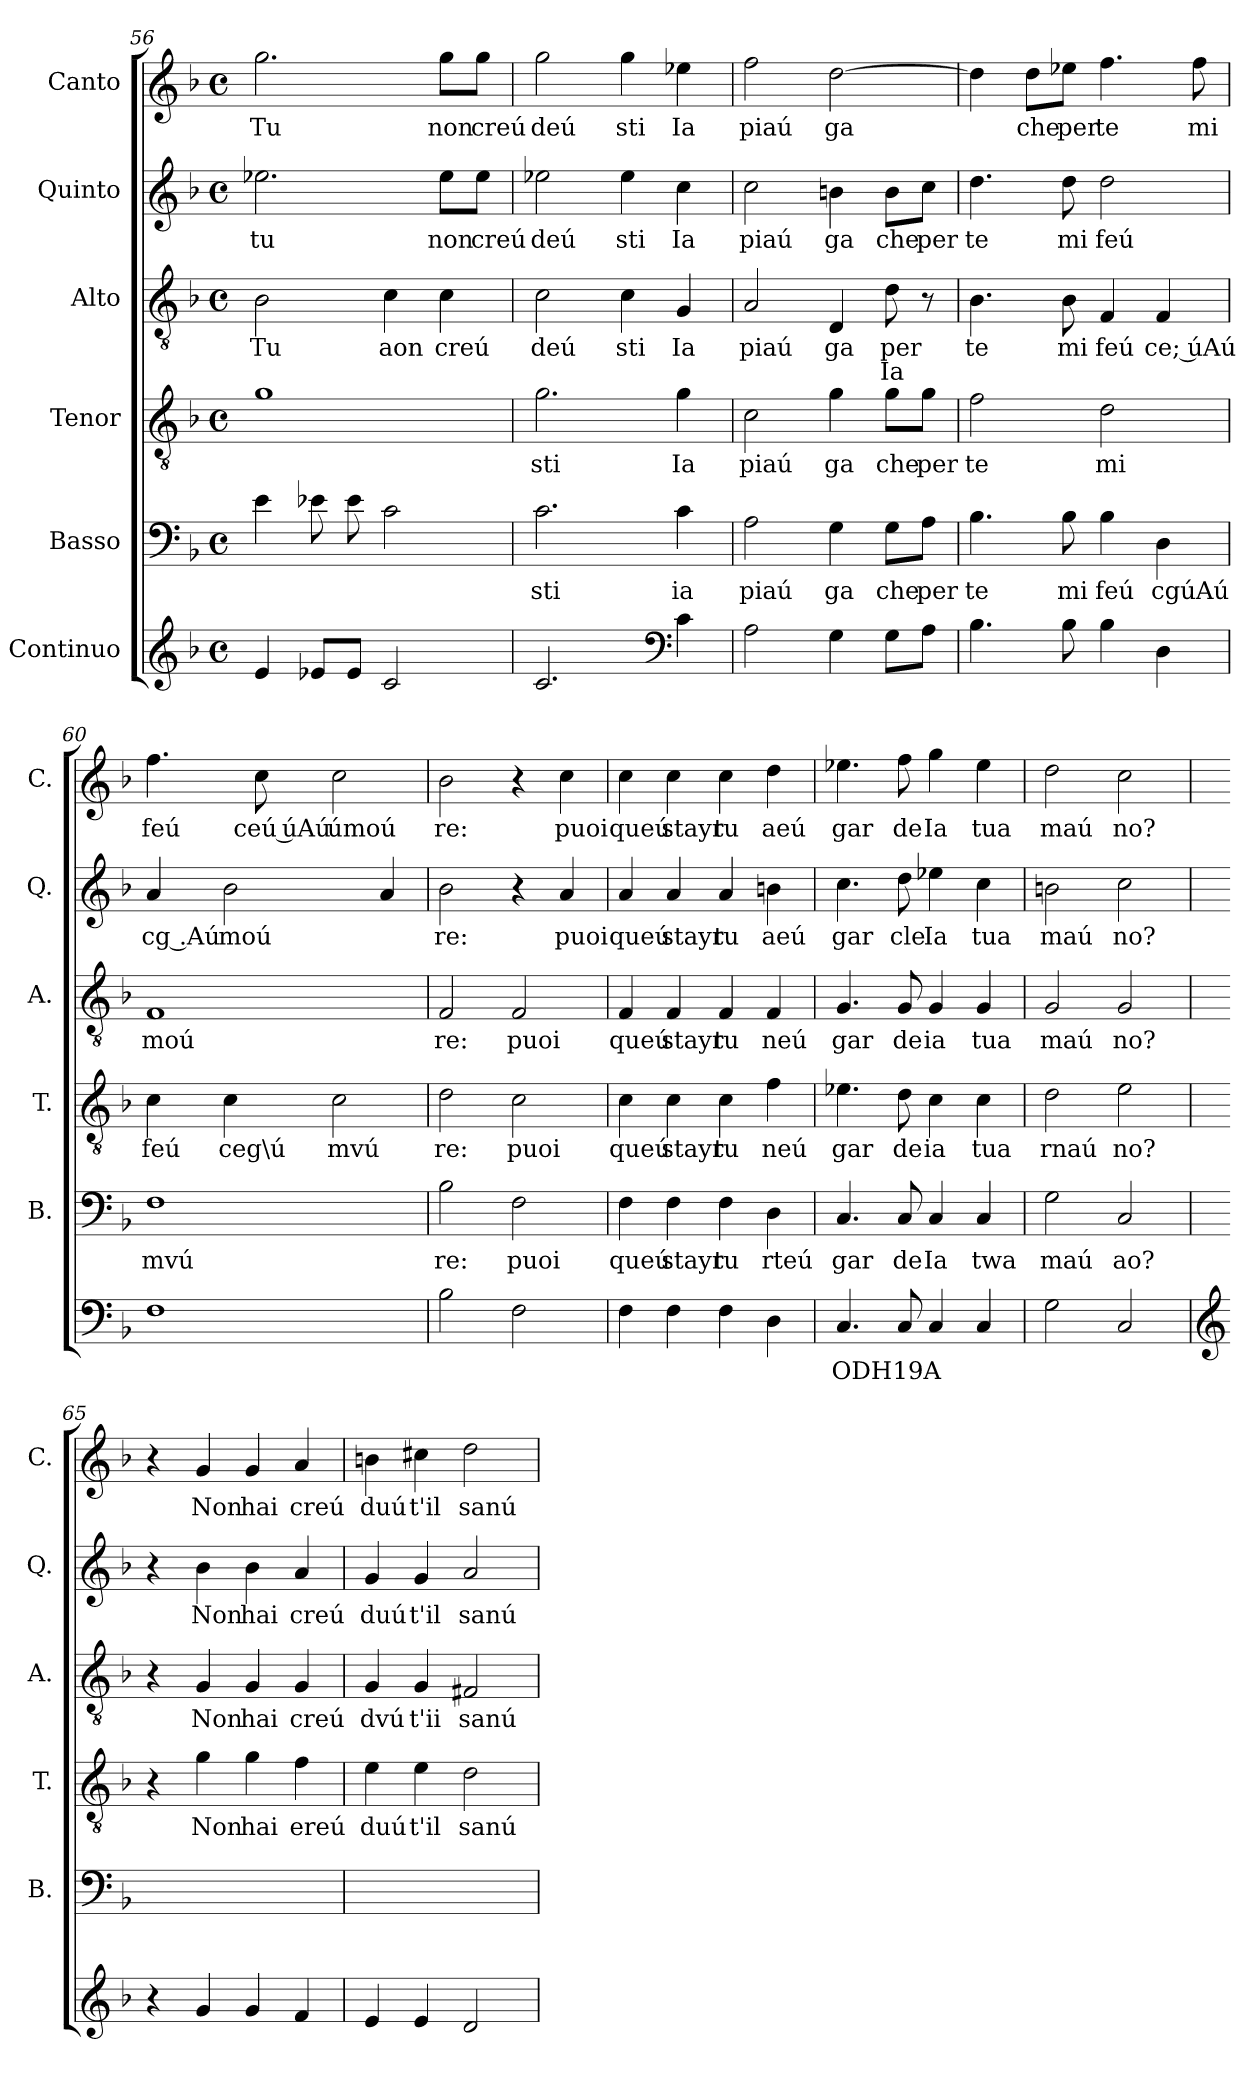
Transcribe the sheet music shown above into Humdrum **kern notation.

**kern	**text	**kern	**text	**kern	**text	**kern	**text	**text	**kern	**text	**kern	**text
*part6	*part6	*part5	*part5	*part4	*part4	*part3	*part3	*part3	*part2	*part2	*part1	*part1
*staff6	*staff6	*staff5	*staff5	*staff4	*staff4	*staff3	*staff3	*staff3	*staff2	*staff2	*staff1	*staff1
*I"Continuo	*	*I"Basso	*	*I"Tenor	*	*I"Alto	*	*	*I"Quinto	*	*I"Canto	*
*	*	*I'B.	*	*I'T.	*	*I'A.	*	*	*I'Q.	*	*I'C.	*
!!LO:PB:g=z
*clefG2	*	*clefF4	*	*clefGv2	*	*clefGv2	*	*	*clefG2	*	*clefG2	*
*k[b-]	*	*k[b-]	*	*k[b-]	*	*k[b-]	*	*	*k[b-]	*	*k[b-]	*
*F:	*	*F:	*	*F:	*	*F:	*	*	*F:	*	*F:	*
*M4/4	*	*M4/4	*	*M4/4	*	*M4/4	*	*	*M4/4	*	*M4/4	*
*met(c)	*	*met(c)	*	*met(c)	*	*met(c)	*	*	*met(c)	*	*met(c)	*
=56	=56	=56	=56	=56	=56	=56	=56	=56	=56	=56	=56	=56
!	!	!	!	!	!	!	!LO:LY:b	!	!	!LO:LY:b	!	!LO:LY:b
4e/	.	4e\	.	1g	.	2B-\	Tu	.	2.ee-X\	tu	2.gg\	Tu
8e-X/L	.	8e-X\	.	.	.	.	.	.	.	.	.	.
8e-/J	.	8e-\	.	.	.	.	.	.	.	.	.	.
!	!	!	!	!	!	!	!LO:LY:b	!	!	!	!	!
2c/	.	2c\	.	.	.	4c\	aon	.	.	.	.	.
!	!	!	!	!	!	!	!LO:LY:b	!	!	!LO:LY:b	!	!LO:LY:b
.	.	.	.	.	.	4c\	creú	.	8ee-\L	non	8gg\L	non
!	!	!	!	!	!	!	!	!	!	!LO:LY:b	!	!LO:LY:b
.	.	.	.	.	.	.	.	.	8ee-\J	creú	8gg\J	creú
=57	=57	=57	=57	=57	=57	=57	=57	=57	=57	=57	=57	=57
!	!	!	!LO:LY:b	!	!LO:LY:b	!	!LO:LY:b	!	!	!LO:LY:b	!	!LO:LY:b
2.c/	.	2.c\	sti	2.g\	sti	2c\	deú	.	2ee-X\	deú	2gg\	deú
!	!	!	!	!	!	!	!LO:LY:b	!	!	!LO:LY:b	!	!LO:LY:b
.	.	.	.	.	.	4c\	sti	.	4ee-\	sti	4gg\	sti
*clefF4	*	*	*	*	*	*	*	*	*	*	*	*
!	!	!	!LO:LY:b	!	!LO:LY:b	!	!LO:LY:b	!	!	!LO:LY:b	!	!LO:LY:b
4c\	.	4c\	ia	4g\	Ia	4G/	Ia	.	4cc\	Ia	4ee-X\	Ia
=58	=58	=58	=58	=58	=58	=58	=58	=58	=58	=58	=58	=58
!	!	!	!LO:LY:b	!	!LO:LY:b	!	!LO:LY:b	!	!	!LO:LY:b	!	!LO:LY:b
2A\	.	2A\	piaú	2c\	piaú	2A/	piaú	.	2cc\	piaú	2ff\	piaú
!	!	!	!LO:LY:b	!	!LO:LY:b	!	!LO:LY:b	!	!	!LO:LY:b	!	!LO:LY:b
4G\	.	4G\	ga	4g\	ga	4D/	ga	.	4bn\	ga	[2dd\	ga
!	!	!	!LO:LY:b	!	!LO:LY:b	!	!LO:LY:b	!LO:LY:b	!	!LO:LY:b	!	!
8G\L	.	8G\L	che	8g\L	che	8d\	per	Ia	8b\L	che	.	.
!	!	!	!LO:LY:b	!	!LO:LY:b	!	!	!	!	!LO:LY:b	!	!
8A\J	.	8A\J	per	8g\J	per	8r	.	.	8cc\J	per	.	.
=59	=59	=59	=59	=59	=59	=59	=59	=59	=59	=59	=59	=59
!	!	!	!LO:LY:b	!	!LO:LY:b	!	!LO:LY:b	!	!	!LO:LY:b	!	!
4.B-\	.	4.B-\	te	2f\	te	4.B-\	te	.	4.dd\	te	4dd\]	.
!	!	!	!	!	!	!	!	!	!	!	!	!LO:LY:b
.	.	.	.	.	.	.	.	.	.	.	8dd\L	che
!	!	!	!LO:LY:b	!	!	!	!LO:LY:b	!	!	!LO:LY:b	!	!LO:LY:b
8B-\	.	8B-\	mi	.	.	8B-\	mi	.	8dd\	mi	8ee-X\J	per
!	!	!	!LO:LY:b	!	!LO:LY:b	!	!LO:LY:b	!	!	!LO:LY:b	!	!LO:LY:b
4B-\	.	4B-\	feú	2d\	mi	4F/	feú	.	2dd\	feú	4.ff\	te
!	!	!	!LO:LY:b	!	!	!	!LO:LY:b	!	!	!	!	!
4D\	.	4D\	cgúAú	.	.	4F/	ce; úAú	.	.	.	.	.
!	!	!	!	!	!	!	!	!	!	!	!	!LO:LY:b
.	.	.	.	.	.	.	.	.	.	.	8ff\	mi
=60	=60	=60	=60	=60	=60	=60	=60	=60	=60	=60	=60	=60
!	!	!	!LO:LY:b	!	!LO:LY:b	!	!LO:LY:b	!	!	!LO:LY:b	!	!LO:LY:b
1F	.	1F	mvú	4c\	feú	1F	moú	.	4a/	cg .Aú	4.ff\	feú
!	!	!	!	!	!LO:LY:b	!	!	!	!	!LO:LY:b	!	!
.	.	.	.	4c\	ceg\ú	.	.	.	2b-\	moú	.	.
!	!	!	!	!	!	!	!	!	!	!	!	!LO:LY:b
.	.	.	.	.	.	.	.	.	.	.	8cc\	ceú úAú
!	!	!	!	!	!LO:LY:b	!	!	!	!	!	!	!LO:LY:b
.	.	.	.	2c\	mvú	.	.	.	.	.	2cc\	úmoú
.	.	.	.	.	.	.	.	.	4a/	.	.	.
!!LO:LB:g=z
=61	=61	=61	=61	=61	=61	=61	=61	=61	=61	=61	=61	=61
!	!	!	!LO:LY:b	!	!LO:LY:b	!	!LO:LY:b	!	!	!LO:LY:b	!	!LO:LY:b
2B-\	.	2B-\	re:	2d\	re:	2F/	re:	.	2b-\	re:	2b-\	re:
!	!	!	!LO:LY:b	!	!LO:LY:b	!	!LO:LY:b	!	!	!	!	!
2F\	.	2F\	puoi	2c\	puoi	2F/	puoi	.	4r	.	4r	.
!	!	!	!	!	!	!	!	!	!	!LO:LY:b	!	!LO:LY:b
.	.	.	.	.	.	.	.	.	4a/	puoi	4cc\	puoi
=62	=62	=62	=62	=62	=62	=62	=62	=62	=62	=62	=62	=62
!	!	!	!LO:LY:b	!	!LO:LY:b	!	!LO:LY:b	!	!	!LO:LY:b	!	!LO:LY:b
4F\	.	4F\	queú	4c\	queú	4F/	queú	.	4a/	queú	4cc\	queú
!	!	!	!LO:LY:b	!	!LO:LY:b	!	!LO:LY:b	!	!	!LO:LY:b	!	!LO:LY:b
4F\	.	4F\	stayr	4c\	stayr	4F/	stayr	.	4a/	stayr	4cc\	stayr
!	!	!	!LO:LY:b	!	!LO:LY:b	!	!LO:LY:b	!	!	!LO:LY:b	!	!LO:LY:b
4F\	.	4F\	tu	4c\	tu	4F/	tu	.	4a/	tu	4cc\	tu
!	!	!	!LO:LY:b	!	!LO:LY:b	!	!LO:LY:b	!	!	!LO:LY:b	!	!LO:LY:b
4D\	.	4D\	rteú	4f\	neú	4F/	neú	.	4bn\	aeú	4dd\	aeú
=63	=63	=63	=63	=63	=63	=63	=63	=63	=63	=63	=63	=63
!	!LO:LY:b	!	!LO:LY:b	!	!LO:LY:b	!	!LO:LY:b	!	!	!LO:LY:b	!	!LO:LY:b
4.C/	ODH	4.C/	gar	4.e-X\	gar	4.G/	gar	.	4.cc\	gar	4.ee-X\	gar
!	!LO:LY:b	!	!LO:LY:b	!	!LO:LY:b	!	!LO:LY:b	!	!	!LO:LY:b	!	!LO:LY:b
8C/	19A	8C/	de	8d\	de	8G/	de	.	8dd\	cle	8ff\	de
!	!	!	!LO:LY:b	!	!LO:LY:b	!	!LO:LY:b	!	!	!LO:LY:b	!	!LO:LY:b
4C/	.	4C/	Ia	4c\	ia	4G/	ia	.	4ee-X\	Ia	4gg\	Ia
!	!	!	!LO:LY:b	!	!LO:LY:b	!	!LO:LY:b	!	!	!LO:LY:b	!	!LO:LY:b
4C/	.	4C/	twa	4c\	tua	4G/	tua	.	4cc\	tua	4ee-\	tua
=64	=64	=64	=64	=64	=64	=64	=64	=64	=64	=64	=64	=64
!	!	!	!LO:LY:b	!	!LO:LY:b	!	!LO:LY:b	!	!	!LO:LY:b	!	!LO:LY:b
2G\	.	2G\	maú	2d\	rnaú	2G/	maú	.	2bn\	maú	2dd\	maú
!	!	!	!LO:LY:b	!	!LO:LY:b	!	!LO:LY:b	!	!	!LO:LY:b	!	!LO:LY:b
2C/	.	2C/	ao?	2e\	no?	2G/	no?	.	2cc\	no?	2cc\	no?
=65	=65	=65	=65	=65	=65	=65	=65	=65	=65	=65	=65	=65
*clefG2	*	*	*	*	*	*	*	*	*	*	*	*
4r	.	1ryy	.	4r	.	4r	.	.	4r	.	4r	.
!	!	!	!	!	!LO:LY:b	!	!LO:LY:b	!	!	!LO:LY:b	!	!LO:LY:b
4g/	.	.	.	4g\	Non	4G/	Non	.	4b-\	Non	4g/	Non
!	!	!	!	!	!LO:LY:b	!	!LO:LY:b	!	!	!LO:LY:b	!	!LO:LY:b
4g/	.	.	.	4g\	hai	4G/	hai	.	4b-\	hai	4g/	hai
!	!	!	!	!	!LO:LY:b	!	!LO:LY:b	!	!	!LO:LY:b	!	!LO:LY:b
4f/	.	.	.	4f\	ereú	4G/	creú	.	4a/	creú	4a/	creú
!!LO:PB:g=z
=66	=66	=66	=66	=66	=66	=66	=66	=66	=66	=66	=66	=66
!	!	!	!	!	!LO:LY:b	!	!LO:LY:b	!	!	!LO:LY:b	!	!LO:LY:b
4e/	.	1ryy	.	4e\	duú	4G/	dvú	.	4g/	duú	4bn\	duú
!	!	!	!	!	!LO:LY:b	!	!LO:LY:b	!	!	!LO:LY:b	!	!LO:LY:b
4e/	.	.	.	4e\	t'il	4G/	t'ii	.	4g/	t'il	4cc#X\	t'il
!	!	!	!	!	!LO:LY:b	!	!LO:LY:b	!	!	!LO:LY:b	!	!LO:LY:b
2d/	.	.	.	2d\	sanú	2F#X/	sanú	.	2a/	sanú	2dd\	sanú
=	=	=	=	=	=	=	=	=	=	=	=	=
*-	*-	*-	*-	*-	*-	*-	*-	*-	*-	*-	*-	*-
